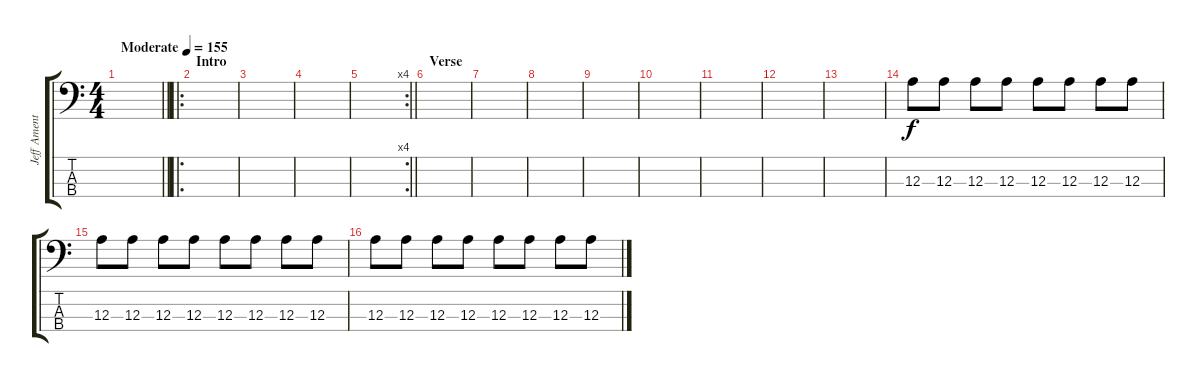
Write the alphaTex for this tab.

\track ("Jeff Ament" "Jeff Ament") {instrument electricbassfinger}
\staff {score tabs}
\tuning (G2 D2 A1 E1) {hide}
\ts (4 4)
\tempo (155 "Moderate")
\clef f4
\barLineRight lightlight
\ks c
|
\ro
\section ("" "Intro")
|
|
|
\rc 4
\barLineRight lightlight
|
\section ("" "Verse")
|
|
|
|
|
|
|
|
12.3.8{volume 10} 12.3.8 12.3.8 12.3.8 12.3.8 12.3.8 12.3.8 12.3.8 |
12.3.8 12.3.8 12.3.8 12.3.8 12.3.8 12.3.8 12.3.8 12.3.8 |
12.3.8 12.3.8 12.3.8 12.3.8 12.3.8 12.3.8 12.3.8 12.3.8
